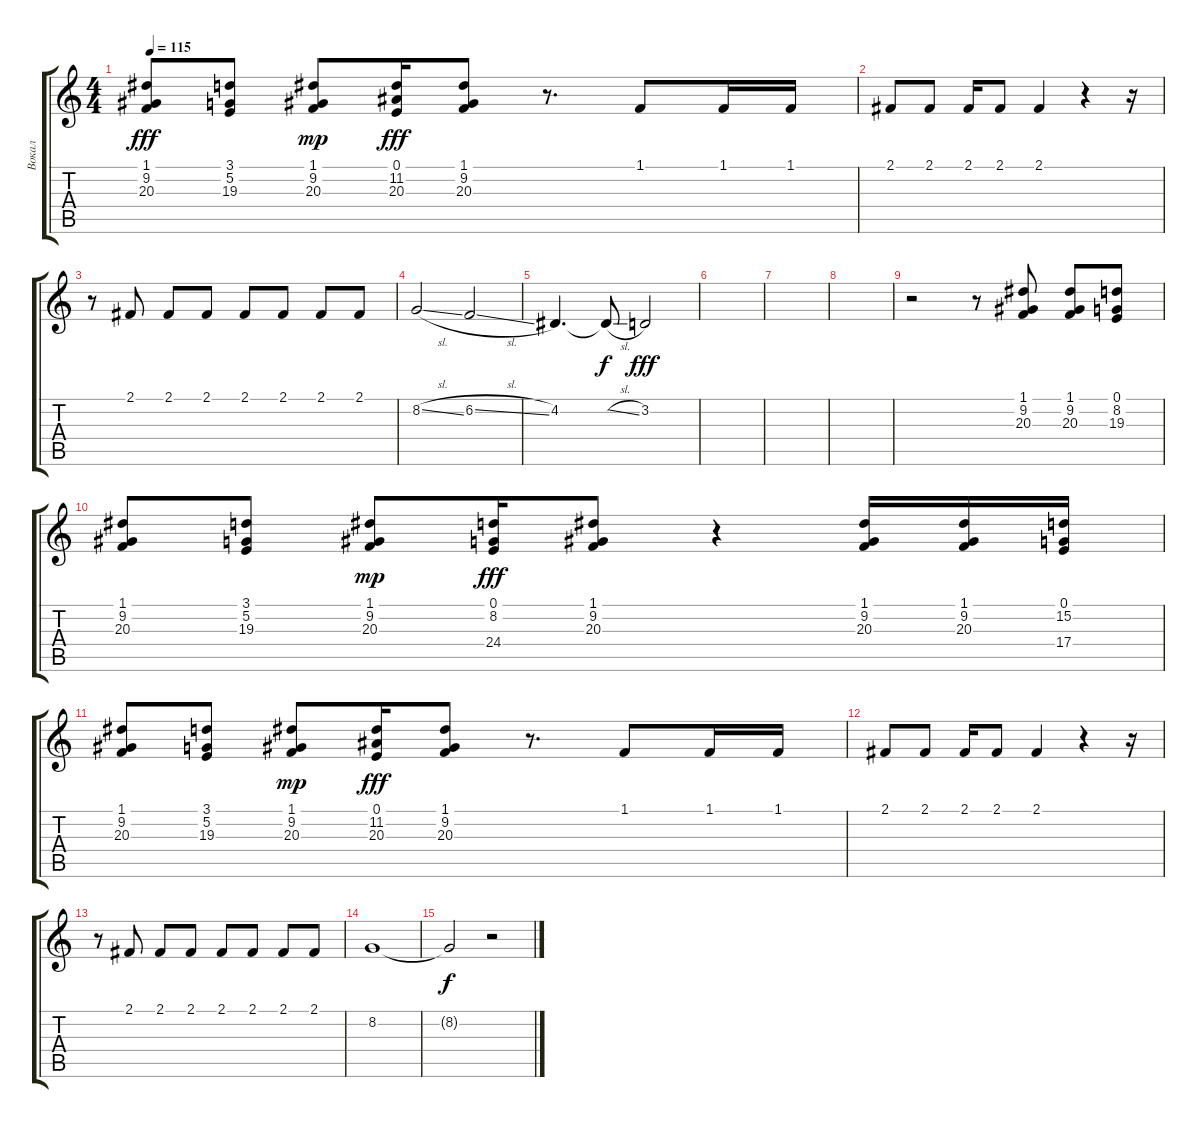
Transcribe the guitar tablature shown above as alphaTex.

\track ("Вокал" "Вокал") {instrument trumpet}
\staff {score tabs}
\tuning (E4 B3 G3 D3 A2 E2) {hide}
\ts (4 4)
\tempo 115
\clef g2
\ks c
(1.1 9.2 20.3).8{dy fff} (3.1 5.2 19.3).8 (1.1 9.2 20.3).8{dy mp} (0.1 11.2 20.3).16{dy fff} (1.1 9.2 20.3).8 r.8{d} 1.1.8 1.1.16 1.1.16 |
2.1.8 2.1.8 2.1.16 2.1.8 2.1.4 r.4 r.16 |
r.8 2.1.8 2.1.8 2.1.8 2.1.8 2.1.8 2.1.8 2.1.8 |
8.2{sl}.2 6.2{sl}.2 |
4.2.4{d} 4.2{sl t}.8{dy f} 3.2.2{dy fff} |
|
|
|
r.2 r.8 (1.1 9.2 20.3).8 (1.1 9.2 20.3).8 (0.1 8.2 19.3).8 |
(1.1 9.2 20.3).8 (3.1 5.2 19.3).8 (1.1 9.2 20.3).8{dy mp} (0.1 8.2 24.4).16{dy fff} (1.1 9.2 20.3).8 r.4 (1.1 9.2 20.3).16 (1.1 9.2 20.3).16 (0.1 15.2 17.4).16 |
(1.1 9.2 20.3).8 (3.1 5.2 19.3).8 (1.1 9.2 20.3).8{dy mp} (0.1 11.2 20.3).16{dy fff} (1.1 9.2 20.3).8 r.8{d} 1.1.8 1.1.16 1.1.16 |
2.1.8 2.1.8 2.1.16 2.1.8 2.1.4 r.4 r.16 |
r.8 2.1.8 2.1.8 2.1.8 2.1.8 2.1.8 2.1.8 2.1.8 |
8.2.1 |
8.2{t}.2{dy f} r.2
